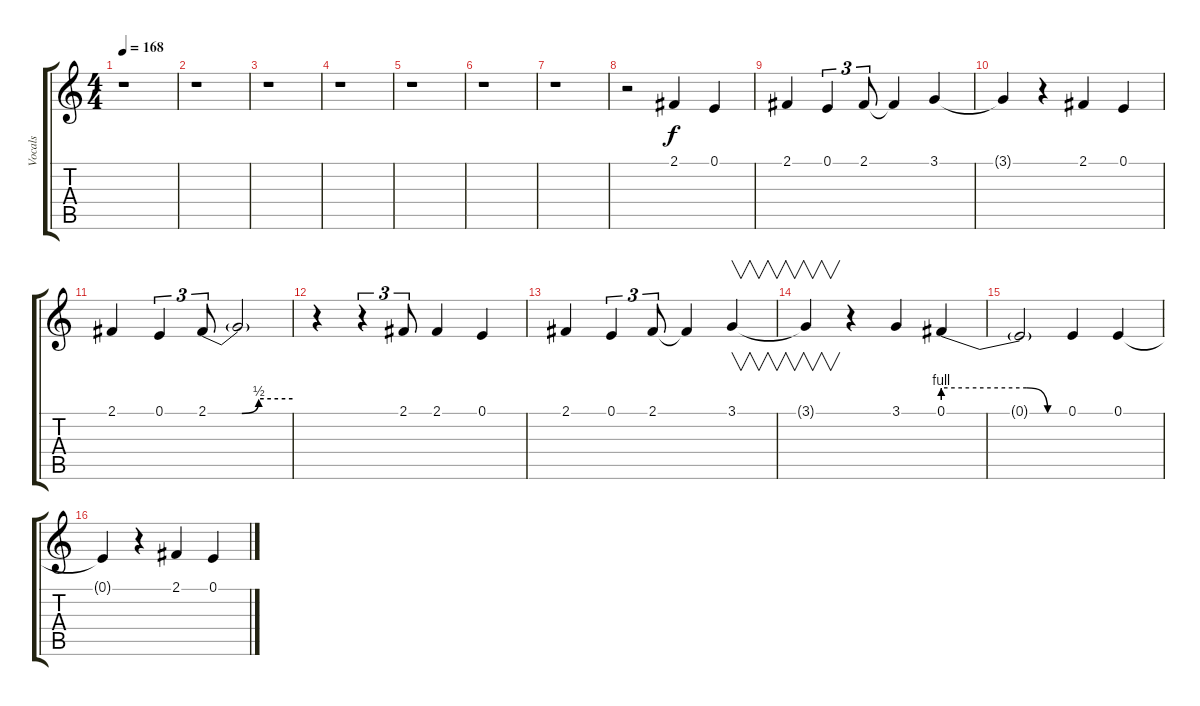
\track ("Vocals" "Vocals") {instrument englishhorn}
\staff {score tabs}
\tuning (E4 B3 G3 D3 A2 E2) {hide}
\ts (4 4)
\tempo 168
\clef g2
\ks c
r.1{dy f} |
r.1 |
r.1 |
r.1 |
r.1 |
r.1 |
r.1 |
r.2 2.1.4 0.1.4 |
2.1.4 0.1.4{tu (3 2)} 2.1.8{tu (3 2)} 2.1{t}.4 3.1.4 |
3.1{t}.4 r.4 2.1.4 0.1.4 |
2.1.4 0.1.4{tu (3 2)} 2.1{be (custom 0 0 24 0 36 2 60 2)}.8{tu (3 2)} 2.1{t}.2 |
r.4 r.4{tu (3 2)} 2.1.8{tu (3 2)} 2.1.4 0.1.4 |
2.1.4 0.1.4{tu (3 2)} 2.1.8{tu (3 2)} 2.1{t}.4 3.1.4{v} |
3.1{t}.4{v} r.4 3.1.4 0.1{be (custom 0 4 40 4 50 0 60 0)}.4 |
0.1{t}.2 0.1.4 0.1.4 |
0.1{t}.4 r.4 2.1.4 0.1.4
